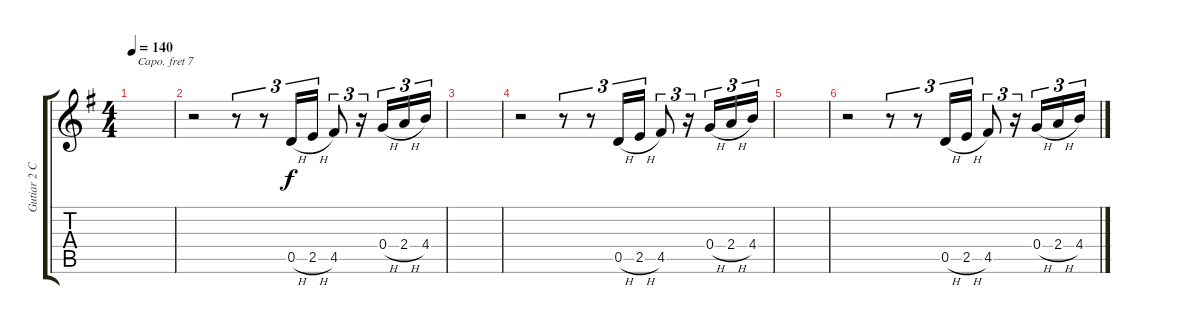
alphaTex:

\track ("Gutiar 2 Capo 7" "Gutiar 2 C") {instrument electricguitarjazz}
\staff {score tabs}
\capo 7
\tuning (D4 A3 F3 C3 G2 D2) {hide}
\ts (4 4)
\tempo 140
\clef g2
\ks g
|
r.2 r.8{tu (3 2)} r.8{tu (3 2)} 0.5{h}.16{tu (3 2)} 2.5{h}.16{tu (3 2)} 4.5.8{tu (3 2)} r.16{tu (3 2)} 0.4{h}.16{tu (3 2)} 2.4{h}.16{tu (3 2)} 4.4.16{tu (3 2)} |
|
r.2 r.8{tu (3 2)} r.8{tu (3 2)} 0.5{h}.16{tu (3 2)} 2.5{h}.16{tu (3 2)} 4.5.8{tu (3 2)} r.16{tu (3 2)} 0.4{h}.16{tu (3 2)} 2.4{h}.16{tu (3 2)} 4.4.16{tu (3 2)} |
|
r.2 r.8{tu (3 2)} r.8{tu (3 2)} 0.5{h}.16{tu (3 2)} 2.5{h}.16{tu (3 2)} 4.5.8{tu (3 2)} r.16{tu (3 2)} 0.4{h}.16{tu (3 2)} 2.4{h}.16{tu (3 2)} 4.4.16{tu (3 2)}
